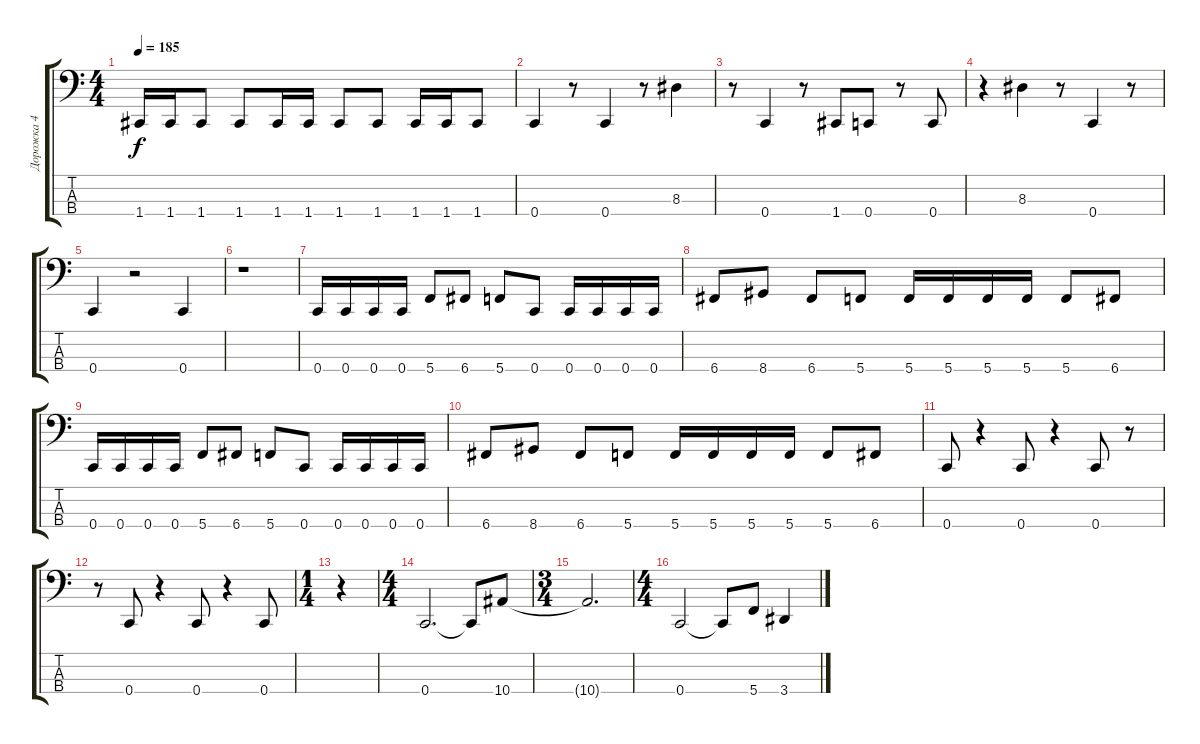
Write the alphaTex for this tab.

\track ("Дорожка 4" "Дорожка 4") {instrument electricbassfinger}
\staff {score tabs}
\tuning (F2 C2 G1 C1) {hide}
\ts (4 4)
\tempo 185
\clef f4
\ks c
1.4.16{dy f} 1.4.16 1.4.8 1.4.8 1.4.16 1.4.16 1.4.8 1.4.8 1.4.16 1.4.16 1.4.8 |
0.4.4 r.8 0.4.4 r.8 8.3.4 |
r.8 0.4.4 r.8 1.4.8 0.4.8 r.8 0.4.8 |
r.4 8.3.4 r.8 0.4.4 r.8 |
0.4.4 r.2 0.4.4 |
r.1 |
0.4.16 0.4.16 0.4.16 0.4.16 5.4.8 6.4.8 5.4.8 0.4.8 0.4.16 0.4.16 0.4.16 0.4.16 |
6.4.8 8.4.8 6.4.8 5.4.8 5.4.16 5.4.16 5.4.16 5.4.16 5.4.8 6.4.8 |
0.4.16 0.4.16 0.4.16 0.4.16 5.4.8 6.4.8 5.4.8 0.4.8 0.4.16 0.4.16 0.4.16 0.4.16 |
6.4.8 8.4.8 6.4.8 5.4.8 5.4.16 5.4.16 5.4.16 5.4.16 5.4.8 6.4.8 |
0.4.8 r.4 0.4.8 r.4 0.4.8 r.8 |
r.8 0.4.8 r.4 0.4.8 r.4 0.4.8 |
\ts (1 4)
r.4 |
\ts (4 4)
0.4.2{d} 0.4{t}.8 10.4.8 |
\ts (3 4)
10.4{t}.2{d} |
\ts (4 4)
0.4.2 0.4{t}.8 5.4.8 3.4.4
